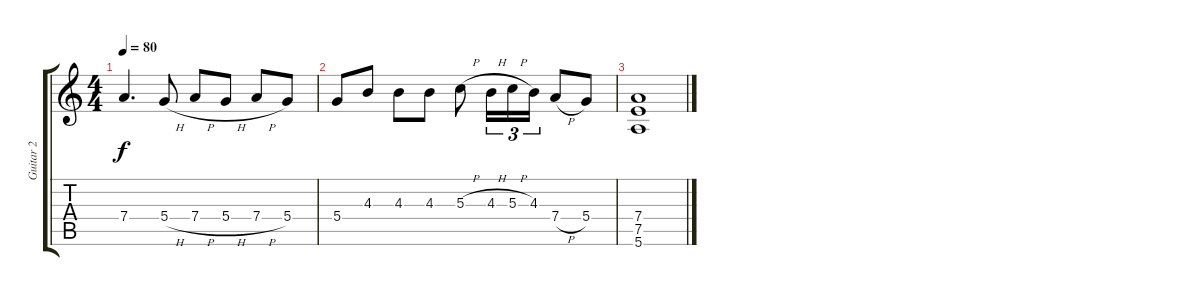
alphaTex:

\track ("Guitar 2" "Guitar 2") {instrument distortionguitar}
\staff {score tabs}
\tuning (E4 B3 G3 D3 A2 E2) {hide}
\ts (4 4)
\tempo 80
\clef g2
\ks c
7.4.4{d dy f} 5.4{h}.8 7.4{h}.8 5.4{h}.8 7.4{h}.8 5.4.8 |
5.4.8 4.3.8 4.3.8 4.3.8 5.3{h}.8 4.3{h}.16{tu (3 2)} 5.3{h}.16{tu (3 2)} 4.3.16{tu (3 2)} 7.4{h}.8 5.4.8 |
(7.4 7.5 5.6).1
